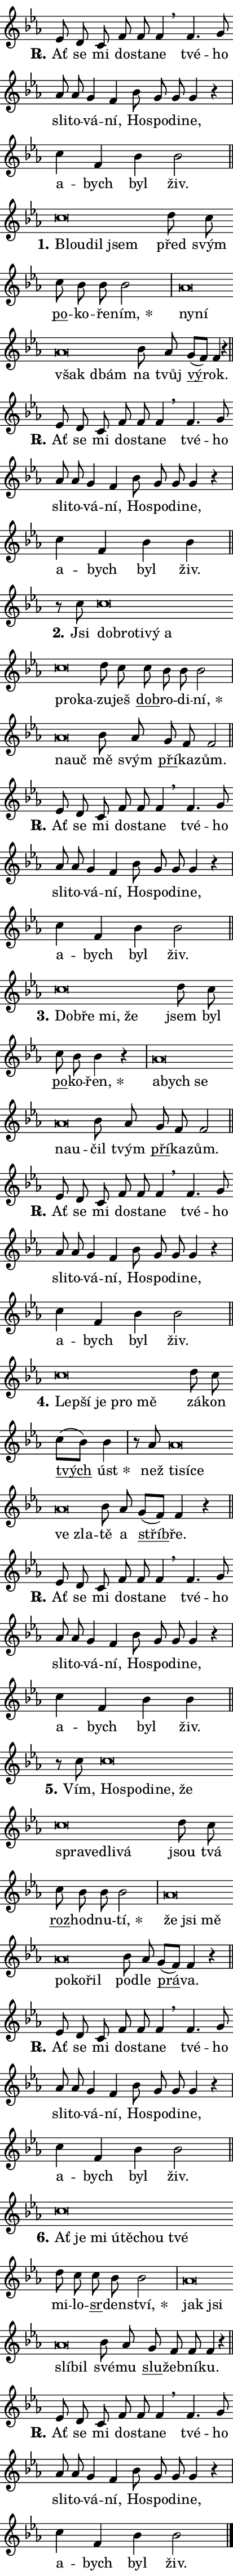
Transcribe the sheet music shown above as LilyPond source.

\version "2.22.1"
\header { tagline = "" }
\paper {
  indent = 0\cm
  top-margin = 0\cm
  right-margin = 0\cm
  bottom-margin = 0\cm
  left-margin = 0\cm
  paper-width = 7\cm
  page-breaking = #ly:one-page-breaking
  system-system-spacing.basic-distance = #11
  score-system-spacing.basic-distance = #11
  ragged-last = ##f
}


%% Author: Thomas Morley
%% https://lists.gnu.org/archive/html/lilypond-user/2020-05/msg00002.html
#(define (line-position grob)
"Returns position of @var[grob} in current system:
   @code{'start}, if at first time-step
   @code{'end}, if at last time-step
   @code{'middle} otherwise
"
  (let* ((col (ly:item-get-column grob))
         (ln (ly:grob-object col 'left-neighbor))
         (rn (ly:grob-object col 'right-neighbor))
         (col-to-check-left (if (ly:grob? ln) ln col))
         (col-to-check-right (if (ly:grob? rn) rn col))
         (break-dir-left
           (and
             (ly:grob-property col-to-check-left 'non-musical #f)
             (ly:item-break-dir col-to-check-left)))
         (break-dir-right
           (and
             (ly:grob-property col-to-check-right 'non-musical #f)
             (ly:item-break-dir col-to-check-right))))
        (cond ((eqv? 1 break-dir-left) 'start)
              ((eqv? -1 break-dir-right) 'end)
              (else 'middle))))

#(define (tranparent-at-line-position vctor)
  (lambda (grob)
  "Relying on @code{line-position} select the relevant enry from @var{vctor}.
Used to determine transparency,"
    (case (line-position grob)
      ((end) (not (vector-ref vctor 0)))
      ((middle) (not (vector-ref vctor 1)))
      ((start) (not (vector-ref vctor 2))))))

noteHeadBreakVisibility =
#(define-music-function (break-visibility)(vector?)
"Makes @code{NoteHead}s transparent relying on @var{break-visibility}"
#{
  \override NoteHead.transparent =
    #(tranparent-at-line-position break-visibility)
#})

#(define delete-ledgers-for-transparent-note-heads
  (lambda (grob)
    "Reads whether a @code{NoteHead} is transparent.
If so this @code{NoteHead} is removed from @code{'note-heads} from
@var{grob}, which is supposed to be @code{LedgerLineSpanner}.
As a result ledgers are not printed for this @code{NoteHead}"
    (let* ((nhds-array (ly:grob-object grob 'note-heads))
           (nhds-list
             (if (ly:grob-array? nhds-array)
                 (ly:grob-array->list nhds-array)
                 '()))
           ;; Relies on the transparent-property being done before
           ;; Staff.LedgerLineSpanner.after-line-breaking is executed.
           ;; This is fragile ...
           (to-keep
             (remove
               (lambda (nhd)
                 (ly:grob-property nhd 'transparent #f))
               nhds-list)))
      ;; TODO find a better method to iterate over grob-arrays, similiar
      ;; to filter/remove etc for lists
      ;; For now rebuilt from scratch
      (set! (ly:grob-object grob 'note-heads)  '())
      (for-each
        (lambda (nhd)
          (ly:pointer-group-interface::add-grob grob 'note-heads nhd))
        to-keep))))

hideNotes = {
  \noteHeadBreakVisibility #begin-of-line-visible
}
unHideNotes = {
  \noteHeadBreakVisibility #all-visible
}

% work-around for resetting accidentals
% https://lilypond.org/doc/v2.23/Documentation/notation/displaying-rhythms#unmetered-music
cadenzaMeasure = {
  \cadenzaOff
  \partial 1024 s1024
  \cadenzaOn
}

#(define-markup-command (accent layout props text) (markup?)
  "Underline accented syllable"
  (interpret-markup layout props
    #{\markup \override #'(offset . 4.3) \underline { #text }#}))

responsum = \markup \concat {
  "R" \hspace #-1.05 \path #0.1 #'((moveto 0 0.07) (lineto 0.9 0.8)) \hspace #0.05 "."
}

\layout {
    \context {
        \Staff
        \remove "Time_signature_engraver"
        \override LedgerLineSpanner.after-line-breaking = #delete-ledgers-for-transparent-note-heads
    }
    \context {
        \Voice {
            \override NoteHead.output-attributes = #'((class . "notehead"))
            \override Hairpin.height = #0.55
        }
    }
    \context {
        \Lyrics {
            \override StanzaNumber.output-attributes = #'((class . "stanzanumber"))
            \override LyricSpace.minimum-distance = #0.9
            \override LyricText.font-name = #"TeX Gyre Schola"
            \override LyricText.font-size = 1
            \override StanzaNumber.font-name = #"TeX Gyre Schola Bold"
            \override StanzaNumber.font-size = 1
        }
    }
}

% magnetic-lyrics.ily
%
%   written by
%     Jean Abou Samra <jean@abou-samra.fr>
%     Werner Lemberg <wl@gnu.org>
%
%   adapted by
%     Jiri Hon <jiri.hon@gmail.com>
%
% Version 2022-Apr-15

% https://www.mail-archive.com/lilypond-user@gnu.org/msg149350.html

#(define (Left_hyphen_pointer_engraver context)
   "Collect syllable-hyphen-syllable occurrences in lyrics and store
them in properties.  This engraver only looks to the left.  For
example, if the lyrics input is @code{foo -- bar}, it does the
following.

@itemize @bullet
@item
Set the @code{text} property of the @code{LyricHyphen} grob between
@q{foo} and @q{bar} to @code{foo}.

@item
Set the @code{left-hyphen} property of the @code{LyricText} grob with
text @q{foo} to the @code{LyricHyphen} grob between @q{foo} and
@q{bar}.
@end itemize

Use this auxiliary engraver in combination with the
@code{lyric-@/text::@/apply-@/magnetic-@/offset!} hook."
   (let ((hyphen #f)
         (text #f))
     (make-engraver
      (acknowledgers
       ((lyric-syllable-interface engraver grob source-engraver)
        (set! text grob)))
      (end-acknowledgers
       ((lyric-hyphen-interface engraver grob source-engraver)
        ;(when (not (grob::has-interface grob 'lyric-space-interface))
          (set! hyphen grob)));)
      ((stop-translation-timestep engraver)
       (when (and text hyphen)
         (ly:grob-set-object! text 'left-hyphen hyphen))
       (set! text #f)
       (set! hyphen #f)))))

#(define (lyric-text::apply-magnetic-offset! grob)
   "If the space between two syllables is less than the value in
property @code{LyricText@/.details@/.squash-threshold}, move the right
syllable to the left so that it gets concatenated with the left
syllable.

Use this function as a hook for
@code{LyricText@/.after-@/line-@/breaking} if the
@code{Left_@/hyphen_@/pointer_@/engraver} is active."
   (let ((hyphen (ly:grob-object grob 'left-hyphen #f)))
     (when hyphen
       (let ((left-text (ly:spanner-bound hyphen LEFT)))
         (when (grob::has-interface left-text 'lyric-syllable-interface)
           (let* ((common (ly:grob-common-refpoint grob left-text X))
                  (this-x-ext (ly:grob-extent grob common X))
                  (left-x-ext
                   (begin
                     ;; Trigger magnetism for left-text.
                     (ly:grob-property left-text 'after-line-breaking)
                     (ly:grob-extent left-text common X)))
                  ;; `delta` is the gap width between two syllables.
                  (delta (- (interval-start this-x-ext)
                            (interval-end left-x-ext)))
                  (details (ly:grob-property grob 'details))
                  (threshold (assoc-get 'squash-threshold details 0.2)))
             (when (< delta threshold)
               (let* (;; We have to manipulate the input text so that
                      ;; ligatures crossing syllable boundaries are not
                      ;; disabled.  For languages based on the Latin
                      ;; script this is essentially a beautification.
                      ;; However, for non-Western scripts it can be a
                      ;; necessity.
                      (lt (ly:grob-property left-text 'text))
                      (rt (ly:grob-property grob 'text))
                      (is-space (grob::has-interface hyphen 'lyric-space-interface))
                      (space (if is-space " " ""))
                      (space-markup (grob-interpret-markup grob " "))
                      (space-size (interval-length (ly:stencil-extent space-markup X)))
                      (extra-delta (if is-space space-size 0))
                      ;; Append new syllable.
                      (ltrt-space (if (and (string? lt) (string? rt))
                                (string-append lt space rt)
                                (make-concat-markup (list lt space rt))))
                      ;; Right-align `ltrt` to the right side.
                      (ltrt-space-markup (grob-interpret-markup
                               grob
                               (make-translate-markup
                                (cons (interval-length this-x-ext) 0)
                                (make-right-align-markup ltrt-space)))))
                 (begin
                   ;; Don't print `left-text`.
                   (ly:grob-set-property! left-text 'stencil #f)
                   ;; Set text and stencil (which holds all collected
                   ;; syllables so far) and shift it to the left.
                   (ly:grob-set-property! grob 'text ltrt-space)
                   (ly:grob-set-property! grob 'stencil ltrt-space-markup)
                   (ly:grob-translate-axis! grob (- (- delta extra-delta)) X))))))))))


#(define (lyric-hyphen::displace-bounds-first grob)
   ;; Make very sure this callback isn't triggered too early.
   (let ((left (ly:spanner-bound grob LEFT))
         (right (ly:spanner-bound grob RIGHT)))
     (ly:grob-property left 'after-line-breaking)
     (ly:grob-property right 'after-line-breaking)
     (ly:lyric-hyphen::print grob)))

squashThreshold = #0.4

\layout {
  \context {
    \Lyrics
    \consists #Left_hyphen_pointer_engraver
    \override LyricText.after-line-breaking =
      #lyric-text::apply-magnetic-offset!
    \override LyricHyphen.stencil = #lyric-hyphen::displace-bounds-first
    \override LyricText.details.squash-threshold = \squashThreshold
    \override LyricHyphen.minimum-distance = 0
    \override LyricHyphen.minimum-length = \squashThreshold
  }
}

squash = \override LyricText.details.squash-threshold = 9999
unSquash = \override LyricText.details.squash-threshold = \squashThreshold

left = \override LyricText.self-alignment-X = #LEFT
unLeft = \revert LyricText.self-alignment-X

starOffset = #(lambda (grob) 
                (let ((x_offset (ly:self-alignment-interface::aligned-on-x-parent grob)))
                  (if (= x_offset 0) 0 (+ x_offset 1.2))))

star = #(define-music-function (syllable)(string?)
"Append star separator at the end of a syllable"
#{
  \once \override LyricText.X-offset = #starOffset
  \lyricmode { \markup {
    #syllable
    \override #'((font-name . "TeX Gyre Schola Bold")) \hspace #0.2 \lower #0.65 \larger "*"
  } }
#})

starAccent = #(define-music-function (syllable)(string?)
"Append star separator at the end of a syllable and make accent"
#{
  \once \override LyricText.X-offset = #starOffset
  \lyricmode { \markup {
    \accent #syllable
    \override #'((font-name . "TeX Gyre Schola Bold")) \hspace #0.2 \lower #0.65 \larger "*"
  } }
#})

breath = #(define-music-function (syllable)(string?)
"Append breathing indicator at the end of a syllable"
#{
  \lyricmode { \markup { #syllable "+" } }
#})

optionalBreath = #(define-music-function (syllable)(string?)
"Append optional breathing indicator at the end of a syllable"
#{
  \lyricmode { \markup { #syllable "(+)" } }
#})


\score {
    <<
        \new Voice = "melody" { \cadenzaOn \key es \major \relative { es'8 d c f f f4 \breathe \bar "" f4. g8 \bar "" as as \bar "" g4 f \bar "" bes8 g g g4 r \cadenzaMeasure \bar "|" c f, bes bes2 \cadenzaMeasure \bar "||" \break }
\relative { c''\breve*1/16 \hideNotes \breve*1/16 \breve*1/16 \bar "" \unHideNotes d8 c \bar "" c bes bes bes2 \cadenzaMeasure \bar "|" as\breve*1/16 \hideNotes \breve*1/16 \bar "" \breve*1/16 \breve*1/16 \bar "" \unHideNotes bes8 as \bar "" g[( f)] f4 r \cadenzaMeasure \bar "||" \break }
\relative { es'8 d c f f f4 \breathe \bar "" f4. g8 \bar "" as as \bar "" g4 f \bar "" bes8 g g g4 r \cadenzaMeasure \bar "|" c f, bes bes4 \cadenzaMeasure \bar "||" \break }
\relative { r8 c''8 c\breve*1/16 \hideNotes \breve*1/16 \bar "" \breve*1/16 \bar "" \breve*1/16 \bar "" \breve*1/16 \bar "" \breve*1/16 \breve*1/16 \bar "" \unHideNotes d8 c \bar "" c bes bes bes2 \cadenzaMeasure \bar "|" as\breve*1/16 \hideNotes \breve*1/16 \bar "" \unHideNotes bes8 as \bar "" g f f2 \cadenzaMeasure \bar "||" \break }
\relative { es'8 d c f f f4 \breathe \bar "" f4. g8 \bar "" as as \bar "" g4 f \bar "" bes8 g g g4 r \cadenzaMeasure \bar "|" c f, bes bes2 \cadenzaMeasure \bar "||" \break }
\relative { c''\breve*1/16 \hideNotes \breve*1/16 \bar "" \breve*1/16 \breve*1/16 \bar "" \unHideNotes d8 c \bar "" c bes bes4 r \cadenzaMeasure \bar "|" as\breve*1/16 \hideNotes \breve*1/16 \bar "" \breve*1/16 \bar "" \breve*1/16 \breve*1/16 \bar "" \unHideNotes bes8 as \bar "" g f f2 \cadenzaMeasure \bar "||" \break }
\relative { es'8 d c f f f4 \breathe \bar "" f4. g8 \bar "" as as \bar "" g4 f \bar "" bes8 g g g4 r \cadenzaMeasure \bar "|" c f, bes bes2 \cadenzaMeasure \bar "||" \break }
\relative { c''\breve*1/16 \hideNotes \breve*1/16 \bar "" \breve*1/16 \bar "" \breve*1/16 \breve*1/16 \bar "" \unHideNotes d8 c \bar "" c[( bes)] bes4 \cadenzaMeasure \bar "|" r8 as8 as\breve*1/16 \hideNotes \breve*1/16 \bar "" \breve*1/16 \bar "" \breve*1/16 \breve*1/16 \bar "" \unHideNotes bes8 as \bar "" g[( f)] f4 r \cadenzaMeasure \bar "||" \break }
\relative { es'8 d c f f f4 \breathe \bar "" f4. g8 \bar "" as as \bar "" g4 f \bar "" bes8 g g g4 r \cadenzaMeasure \bar "|" c f, bes bes4 \cadenzaMeasure \bar "||" \break }
\relative { r8 c''8 c\breve*1/16 \hideNotes \breve*1/16 \bar "" \breve*1/16 \bar "" \breve*1/16 \bar "" \breve*1/16 \bar "" \breve*1/16 \bar "" \breve*1/16 \bar "" \breve*1/16 \breve*1/16 \bar "" \unHideNotes d8 c \bar "" c bes bes bes2 \cadenzaMeasure \bar "|" as\breve*1/16 \hideNotes \breve*1/16 \bar "" \breve*1/16 \bar "" \breve*1/16 \bar "" \breve*1/16 \breve*1/16 \bar "" \unHideNotes bes8 as \bar "" g[( f)] f4 r \cadenzaMeasure \bar "||" \break }
\relative { es'8 d c f f f4 \breathe \bar "" f4. g8 \bar "" as as \bar "" g4 f \bar "" bes8 g g g4 r \cadenzaMeasure \bar "|" c f, bes bes2 \cadenzaMeasure \bar "||" \break }
\relative { c''\breve*1/16 \hideNotes \breve*1/16 \bar "" \breve*1/16 \bar "" \breve*1/16 \bar "" \breve*1/16 \bar "" \breve*1/16 \breve*1/16 \bar "" \unHideNotes d8 c \bar "" c bes bes2 \cadenzaMeasure \bar "|" as\breve*1/16 \hideNotes \breve*1/16 \bar "" \breve*1/16 \breve*1/16 \bar "" \unHideNotes bes8 as \bar "" g f f f4 r \cadenzaMeasure \bar "||" \break }
\relative { es'8 d c f f f4 \breathe \bar "" f4. g8 \bar "" as as \bar "" g4 f \bar "" bes8 g g g4 r \cadenzaMeasure \bar "|" c f, bes bes2 \cadenzaMeasure \bar "||" \break } \bar "|." }
        \new Lyrics \lyricsto "melody" { \lyricmode { \set stanza = \responsum
Ať se mi do -- sta -- ne tvé -- ho sli -- to -- vá -- ní, Ho -- spo -- di -- ne, a -- bych byl živ.
\set stanza = "1."
\left Blou -- \squash dil jsem \unLeft \unSquash před svým \markup \accent po -- ko -- ře -- \star ním, \left ny -- \squash ní však dbám \unLeft \unSquash na tvůj \markup \accent vý -- rok.
\set stanza = \responsum
Ať se mi do -- sta -- ne tvé -- ho sli -- to -- vá -- ní, Ho -- spo -- di -- ne, a -- bych byl živ.
\set stanza = "2."
Jsi \left dob -- \squash ro -- ti -- vý a pro -- ka -- \unLeft \unSquash zu -- ješ \markup \accent dob -- ro -- di -- \star ní, \left na -- \squash uč \unLeft \unSquash mě svým \markup \accent pří -- ka -- zům.
\set stanza = \responsum
Ať se mi do -- sta -- ne tvé -- ho sli -- to -- vá -- ní, Ho -- spo -- di -- ne, a -- bych byl živ.
\set stanza = "3."
\left Dob -- \squash ře mi, že \unLeft \unSquash jsem byl \markup \accent po -- ko -- \star řen, \left a -- \squash bych se na -- u -- \unLeft \unSquash čil tvým \markup \accent pří -- ka -- zům.
\set stanza = \responsum
Ať se mi do -- sta -- ne tvé -- ho sli -- to -- vá -- ní, Ho -- spo -- di -- ne, a -- bych byl živ.
\set stanza = "4."
\left Lep -- \squash ší je pro mě \unLeft \unSquash zá -- kon \markup \accent tvých \star úst než \left ti -- \squash sí -- ce ve zla -- \unLeft \unSquash tě a \markup \accent stříb -- ře.
\set stanza = \responsum
Ať se mi do -- sta -- ne tvé -- ho sli -- to -- vá -- ní, Ho -- spo -- di -- ne, a -- bych byl živ.
\set stanza = "5."
Vím, \left Ho -- \squash spo -- di -- ne, že spra -- ved -- li -- vá \unLeft \unSquash jsou tvá \markup \accent roz -- hod -- nu -- \star tí, \left že \squash jsi mě po -- ko -- řil \unLeft \unSquash pod -- le \markup \accent prá -- va.
\set stanza = \responsum
Ať se mi do -- sta -- ne tvé -- ho sli -- to -- vá -- ní, Ho -- spo -- di -- ne, a -- bych byl živ.
\set stanza = "6."
\left Ať \squash je mi ú -- tě -- chou tvé \unLeft \unSquash mi -- lo -- \markup \accent sr -- den -- \star ství, \left jak \squash jsi slí -- bil \unLeft \unSquash své -- mu \markup \accent slu -- žeb -- ní -- ku.
\set stanza = \responsum
Ať se mi do -- sta -- ne tvé -- ho sli -- to -- vá -- ní, Ho -- spo -- di -- ne, a -- bych byl živ. } }
    >>
    \layout {}
}
